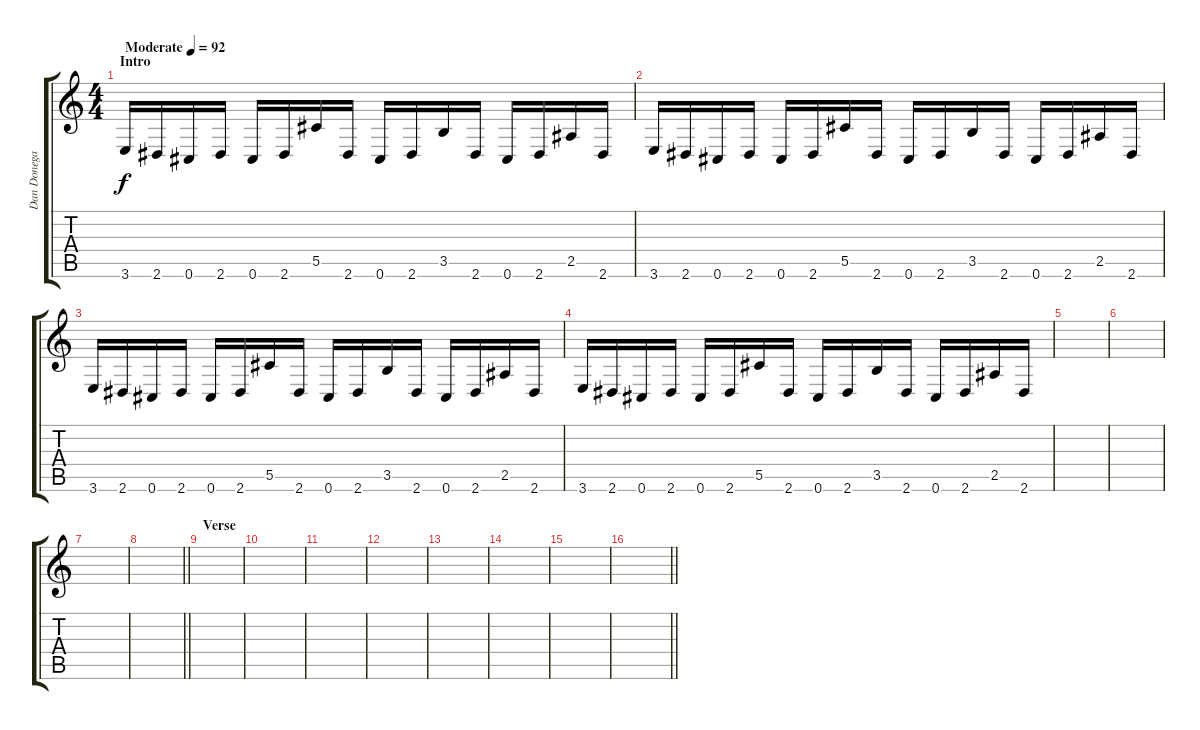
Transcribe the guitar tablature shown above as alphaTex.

\track ("Dan Donegan" "Dan Donega") {instrument distortionguitar}
\staff {score tabs}
\tuning (Eb4 Bb3 Gb3 Db3 Ab2 Db2) {hide}
\ts (4 4)
\section ("" "Intro")
\tempo (92 "Moderate")
\clef g2
\ks c
3.6.16{dy f volume 16 instrument distortionguitar} 2.6.16 0.6.16 2.6.16 0.6.16 2.6.16 5.5.16 2.6.16 0.6.16 2.6.16 3.5.16 2.6.16 0.6.16 2.6.16 2.5.16 2.6.16 |
3.6.16 2.6.16 0.6.16 2.6.16 0.6.16 2.6.16 5.5.16 2.6.16 0.6.16 2.6.16 3.5.16 2.6.16 0.6.16 2.6.16 2.5.16 2.6.16 |
3.6.16 2.6.16 0.6.16 2.6.16 0.6.16 2.6.16 5.5.16 2.6.16 0.6.16 2.6.16 3.5.16 2.6.16 0.6.16 2.6.16 2.5.16 2.6.16 |
3.6.16 2.6.16 0.6.16 2.6.16 0.6.16 2.6.16 5.5.16 2.6.16 0.6.16 2.6.16 3.5.16 2.6.16 0.6.16 2.6.16 2.5.16 2.6.16 |
|
|
|
\barLineRight lightlight
|
\section ("" "Verse")
|
|
|
|
|
|
|
\barLineRight lightlight
